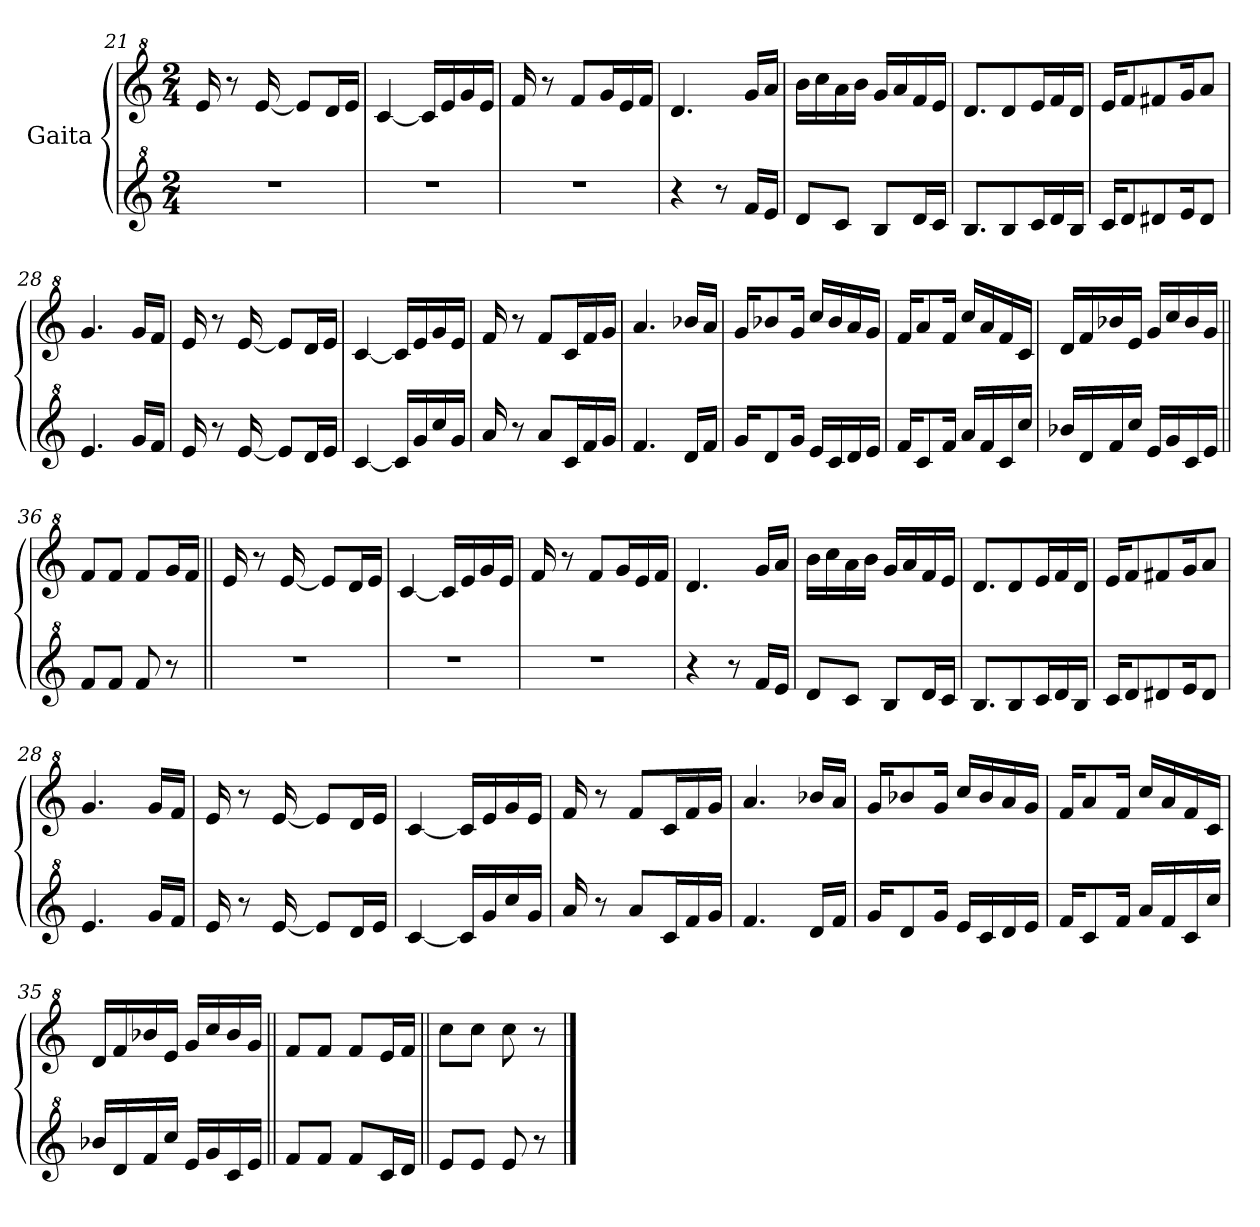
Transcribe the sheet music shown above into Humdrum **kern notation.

**kern	**kern
*part2	*part1
*staff2	*staff1
*I"Gaita	*I"Gaita
*clefG^2	*clefG^2
*k[]	*k[]
*M2/4	*M2/4
=21||	=21||
2r	16ee/
.	8r
.	[16ee/
.	8ee/L]
.	16dd/L
.	16ee/JJ
=22	=22
2r	[4cc/
.	16cc/LL]
.	16ee/
.	16gg/
.	16ee/JJ
=23	=23
2r	16ff/
.	8r
.	8ff/L
.	16gg/L
.	16ee/
.	16ff/JJ
!!LO:LB:g=z
=24	=24
4r	4.dd/
8r	.
16ff/LL	16gg/LL
16ee/JJ	16aa/JJ
=25	=25
8dd/L	16bb\LL
.	16ccc\
8cc/J	16aa\
.	16bb\JJ
8b/L	16gg/LL
.	16aa/
16dd/L	16ff/
16cc/JJ	16ee/JJ
=26	=26
8.b/L	8.dd/L
8b/	8dd/
16cc/L	16ee/L
16dd/	16ff/
16b/JJ	16dd/JJ
=27	=27
16cc/KL	16ee/KL
8dd/	8ff/
8dd#X/	8ff#X/
16ee/K	16gg/K
8dd#i/J	8aa/J
=28	=28
4.ee/	4.gg/
16gg/LL	16gg/LL
16ff/JJ	16ff/JJ
=29	=29
16ee/	16ee/
8r	8r
[16ee/	[16ee/
8ee/L]	8ee/L]
16dd/L	16dd/L
16ee/JJ	16ee/JJ
=30	=30
[4cc/	[4cc/
16cc/LL]	16cc/LL]
16gg/	16ee/
16ccc/	16gg/
16gg/JJ	16ee/JJ
=31	=31
16aa/	16ff/
8r	8r
8aa/L	8ff/L
16cc/L	16cc/L
16ff/	16ff/
16gg/JJ	16gg/JJ
!!LO:PB:g=z
=32	=32
4.ff/	4.aa/
16dd/LL	16bb-X/LL
16ff/JJ	16aa/JJ
=33	=33
16gg/KL	16gg/KL
8dd/	8bb-X/
16gg/Jk	16gg/Jk
16ee/LL	16ccc/LL
16cc/	16bb-/
16dd/	16aa/
16ee/JJ	16gg/JJ
=34	=34
16ff/KL	16ff/KL
8cc/	8aa/
16ff/Jk	16ff/Jk
16aa/LL	16ccc/LL
16ff/	16aa/
16cc/	16ff/
16ccc/JJ	16cc/JJ
=35	=35
16bb-X/LL	16dd/LL
16dd/	16ff/
16ff/	16bb-X/
16ccc/JJ	16ee/JJ
16ee/LL	16gg/LL
16gg/	16ccc/
16cc/	16bb-/
16ee/JJ	16gg/JJ
=36||	=36||
8ff/L	8ff/L
8ff/J	8ff/J
8ff/	8ff/L
8r	16gg/L
.	16ff/JJ
=21||	=21||
*k[]	*k[]
2r	16ee/
.	8r
.	[16ee/
.	8ee/L]
.	16dd/L
.	16ee/JJ
=22	=22
2r	[4cc/
.	16cc/LL]
.	16ee/
.	16gg/
.	16ee/JJ
=23	=23
2r	16ff/
.	8r
.	8ff/L
.	16gg/L
.	16ee/
.	16ff/JJ
!!LO:LB:g=z
=24	=24
4r	4.dd/
8r	.
16ff/LL	16gg/LL
16ee/JJ	16aa/JJ
=25	=25
8dd/L	16bb\LL
.	16ccc\
8cc/J	16aa\
.	16bb\JJ
8b/L	16gg/LL
.	16aa/
16dd/L	16ff/
16cc/JJ	16ee/JJ
=26	=26
8.b/L	8.dd/L
8b/	8dd/
16cc/L	16ee/L
16dd/	16ff/
16b/JJ	16dd/JJ
=27	=27
16cc/KL	16ee/KL
8dd/	8ff/
8dd#X/	8ff#X/
16ee/K	16gg/K
8dd#i/J	8aa/J
=28	=28
4.ee/	4.gg/
16gg/LL	16gg/LL
16ff/JJ	16ff/JJ
=29	=29
16ee/	16ee/
8r	8r
[16ee/	[16ee/
8ee/L]	8ee/L]
16dd/L	16dd/L
16ee/JJ	16ee/JJ
=30	=30
[4cc/	[4cc/
16cc/LL]	16cc/LL]
16gg/	16ee/
16ccc/	16gg/
16gg/JJ	16ee/JJ
=31	=31
16aa/	16ff/
8r	8r
8aa/L	8ff/L
16cc/L	16cc/L
16ff/	16ff/
16gg/JJ	16gg/JJ
!!LO:PB:g=z
=32	=32
4.ff/	4.aa/
16dd/LL	16bb-X/LL
16ff/JJ	16aa/JJ
=33	=33
16gg/KL	16gg/KL
8dd/	8bb-X/
16gg/Jk	16gg/Jk
16ee/LL	16ccc/LL
16cc/	16bb-/
16dd/	16aa/
16ee/JJ	16gg/JJ
=34	=34
16ff/KL	16ff/KL
8cc/	8aa/
16ff/Jk	16ff/Jk
16aa/LL	16ccc/LL
16ff/	16aa/
16cc/	16ff/
16ccc/JJ	16cc/JJ
=35	=35
16bb-X/LL	16dd/LL
16dd/	16ff/
16ff/	16bb-X/
16ccc/JJ	16ee/JJ
16ee/LL	16gg/LL
16gg/	16ccc/
16cc/	16bb-/
16ee/JJ	16gg/JJ
=37||	=37||
8ff/L	8ff/L
8ff/J	8ff/J
8ff/L	8ff/L
16cc/L	16ee/L
16dd/JJ	16ff/JJ
=38||	=38||
8ee/L	8ccc\L
8ee/J	8ccc\J
8ee/	8ccc\
8r	8r
==	==
*-	*-
